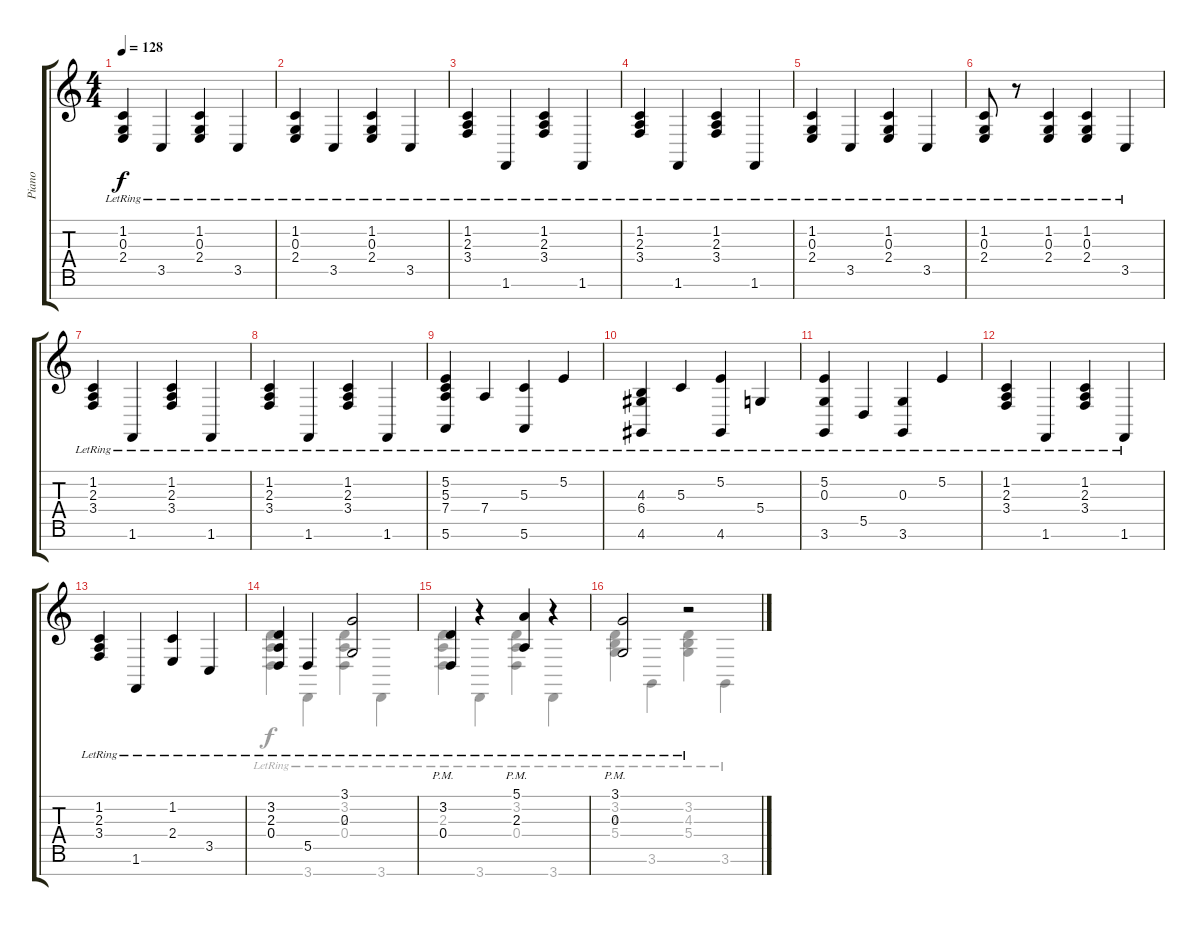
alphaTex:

\track ("Piano" "Piano") {instrument acousticgrandpiano}
\staff {score tabs}
\tuning (E4 B3 G3 D3 A2 E2 B1) {hide}
\voice
\ts (4 4)
\tempo 128
\clef g2
\ks c
(1.2{lr} 0.3{lr} 2.4{lr}).4{dy f} 3.5{lr}.4 (1.2{lr} 0.3{lr} 2.4{lr}).4 3.5{lr}.4 |
(1.2{lr} 0.3{lr} 2.4{lr}).4 3.5{lr}.4 (1.2{lr} 0.3{lr} 2.4{lr}).4 3.5{lr}.4 |
(1.2{lr} 2.3{lr} 3.4{lr}).4 1.6{lr}.4 (1.2{lr} 2.3{lr} 3.4{lr}).4 1.6{lr}.4 |
(1.2{lr} 2.3{lr} 3.4{lr}).4 1.6{lr}.4 (1.2{lr} 2.3{lr} 3.4{lr}).4 1.6{lr}.4 |
(1.2{lr} 0.3{lr} 2.4{lr}).4 3.5{lr}.4 (1.2{lr} 0.3{lr} 2.4{lr}).4 3.5{lr}.4 |
(1.2{lr} 0.3{lr} 2.4{lr}).8 r.8 (1.2{lr} 0.3{lr} 2.4{lr}).4 (1.2{lr} 0.3{lr} 2.4{lr}).4 3.5{lr}.4 |
(1.2{lr} 2.3{lr} 3.4{lr}).4 1.6{lr}.4 (1.2{lr} 2.3{lr} 3.4{lr}).4 1.6{lr}.4 |
(1.2{lr} 2.3{lr} 3.4{lr}).4 1.6{lr}.4 (1.2{lr} 2.3{lr} 3.4{lr}).4 1.6{lr}.4 |
(5.2{lr} 5.3{lr} 7.4{lr} 5.6{lr}).4 7.4{lr}.4 (5.3{lr} 5.6{lr}).4 5.2{lr}.4 |
(4.3{lr} 6.4{lr} 4.6{lr}).4 5.3{lr}.4 (5.2{lr} 4.6{lr}).4 5.4{lr}.4 |
(5.2{lr} 0.3{lr} 3.6).4 5.5{lr}.4 (0.3{lr} 3.6{lr}).4 5.2{lr}.4 |
(1.2{lr} 2.3{lr} 3.4{lr}).4 1.6{lr}.4 (1.2{lr} 2.3{lr} 3.4{lr}).4 1.6{lr}.4 |
(1.2{lr} 2.3{lr} 3.4{lr}).4 1.6{lr}.4 (1.2{lr} 2.4{lr}).4 3.5{lr}.4 |
(3.2{lr} 2.3{lr} 0.4{lr}).4 5.5{lr}.4 (3.1{lr} 0.3).2 |
(3.2{lr} 0.4{pm lr}).4 r.4 (5.1{lr} 2.3{pm lr}).4 r.4 |
(3.1{lr} 0.3{pm lr}).2 r.2
\voice
\clef g2
\ottava regular
\simile none
\ks c
|
|
|
|
|
|
|
|
|
|
|
|
|
(3.2{lr} 2.3{lr} 0.4{lr}).4 3.7{lr}.4 (3.2{lr} 2.3{lr} 0.4{lr}).4 3.7{lr}.4 |
(3.2{lr} 2.3{lr} 0.4{lr}).4 3.7{lr}.4 (3.2{lr} 2.3{lr} 0.4{lr}).4 3.7{lr}.4 |
(3.2{lr} 4.3{lr} 5.4{lr}).4 3.6{lr}.4 (3.2{lr} 4.3{lr} 5.4{lr}).4 3.6{lr}.4
